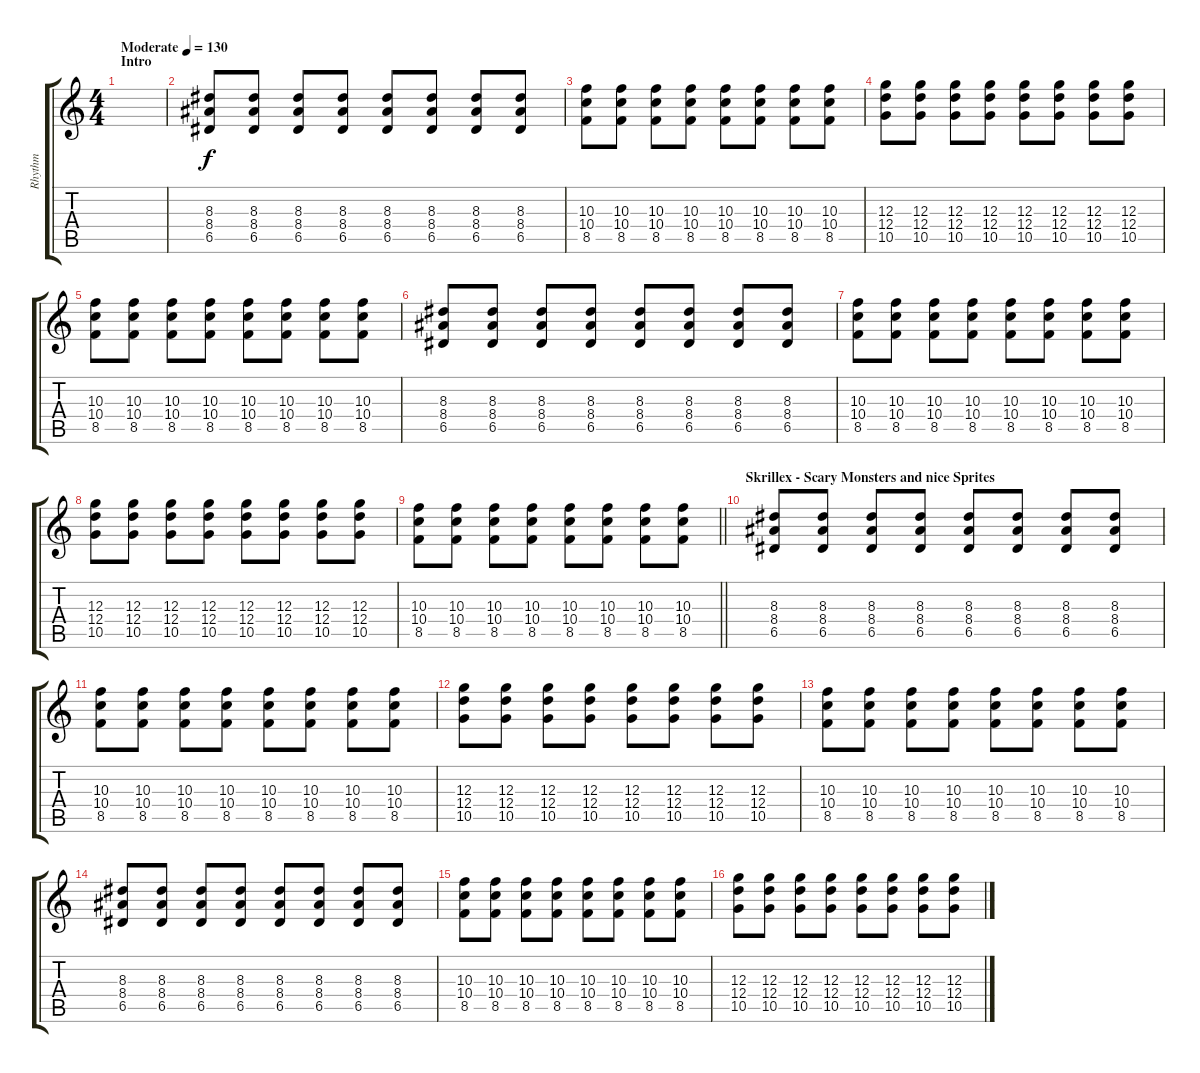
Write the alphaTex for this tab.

\track ("Rhythm" "Rhythm") {instrument distortionguitar}
\staff {score tabs}
\tuning (E4 B3 G3 D3 A2 E2) {hide}
\ts (4 4)
\section ("" "Intro")
\tempo (130 "Moderate")
\clef g2
\ks c
|
(8.3 8.4 6.5).8 (8.3 8.4 6.5).8 (8.3 8.4 6.5).8 (8.3 8.4 6.5).8 (8.3 8.4 6.5).8 (8.3 8.4 6.5).8 (8.3 8.4 6.5).8 (8.3 8.4 6.5).8 |
(10.3 10.4 8.5).8 (10.3 10.4 8.5).8 (10.3 10.4 8.5).8 (10.3 10.4 8.5).8 (10.3 10.4 8.5).8 (10.3 10.4 8.5).8 (10.3 10.4 8.5).8 (10.3 10.4 8.5).8 |
(12.3 12.4 10.5).8 (12.3 12.4 10.5).8 (12.3 12.4 10.5).8 (12.3 12.4 10.5).8 (12.3 12.4 10.5).8 (12.3 12.4 10.5).8 (12.3 12.4 10.5).8 (12.3 12.4 10.5).8 |
(10.3 10.4 8.5).8 (10.3 10.4 8.5).8 (10.3 10.4 8.5).8 (10.3 10.4 8.5).8 (10.3 10.4 8.5).8 (10.3 10.4 8.5).8 (10.3 10.4 8.5).8 (10.3 10.4 8.5).8 |
(8.3 8.4 6.5).8 (8.3 8.4 6.5).8 (8.3 8.4 6.5).8 (8.3 8.4 6.5).8 (8.3 8.4 6.5).8 (8.3 8.4 6.5).8 (8.3 8.4 6.5).8 (8.3 8.4 6.5).8 |
(10.3 10.4 8.5).8 (10.3 10.4 8.5).8 (10.3 10.4 8.5).8 (10.3 10.4 8.5).8 (10.3 10.4 8.5).8 (10.3 10.4 8.5).8 (10.3 10.4 8.5).8 (10.3 10.4 8.5).8 |
(12.3 12.4 10.5).8 (12.3 12.4 10.5).8 (12.3 12.4 10.5).8 (12.3 12.4 10.5).8 (12.3 12.4 10.5).8 (12.3 12.4 10.5).8 (12.3 12.4 10.5).8 (12.3 12.4 10.5).8 |
\barLineRight lightlight
(10.3 10.4 8.5).8 (10.3 10.4 8.5).8 (10.3 10.4 8.5).8 (10.3 10.4 8.5).8 (10.3 10.4 8.5).8 (10.3 10.4 8.5).8 (10.3 10.4 8.5).8 (10.3 10.4 8.5).8 |
\section ("" "Skrillex - Scary Monsters and nice Sprites")
(8.3 8.4 6.5).8 (8.3 8.4 6.5).8 (8.3 8.4 6.5).8 (8.3 8.4 6.5).8 (8.3 8.4 6.5).8 (8.3 8.4 6.5).8 (8.3 8.4 6.5).8 (8.3 8.4 6.5).8 |
(10.3 10.4 8.5).8 (10.3 10.4 8.5).8 (10.3 10.4 8.5).8 (10.3 10.4 8.5).8 (10.3 10.4 8.5).8 (10.3 10.4 8.5).8 (10.3 10.4 8.5).8 (10.3 10.4 8.5).8 |
(12.3 12.4 10.5).8 (12.3 12.4 10.5).8 (12.3 12.4 10.5).8 (12.3 12.4 10.5).8 (12.3 12.4 10.5).8 (12.3 12.4 10.5).8 (12.3 12.4 10.5).8 (12.3 12.4 10.5).8 |
(10.3 10.4 8.5).8 (10.3 10.4 8.5).8 (10.3 10.4 8.5).8 (10.3 10.4 8.5).8 (10.3 10.4 8.5).8 (10.3 10.4 8.5).8 (10.3 10.4 8.5).8 (10.3 10.4 8.5).8 |
(8.3 8.4 6.5).8 (8.3 8.4 6.5).8 (8.3 8.4 6.5).8 (8.3 8.4 6.5).8 (8.3 8.4 6.5).8 (8.3 8.4 6.5).8 (8.3 8.4 6.5).8 (8.3 8.4 6.5).8 |
(10.3 10.4 8.5).8 (10.3 10.4 8.5).8 (10.3 10.4 8.5).8 (10.3 10.4 8.5).8 (10.3 10.4 8.5).8 (10.3 10.4 8.5).8 (10.3 10.4 8.5).8 (10.3 10.4 8.5).8 |
(12.3 12.4 10.5).8 (12.3 12.4 10.5).8 (12.3 12.4 10.5).8 (12.3 12.4 10.5).8 (12.3 12.4 10.5).8 (12.3 12.4 10.5).8 (12.3 12.4 10.5).8 (12.3 12.4 10.5).8
